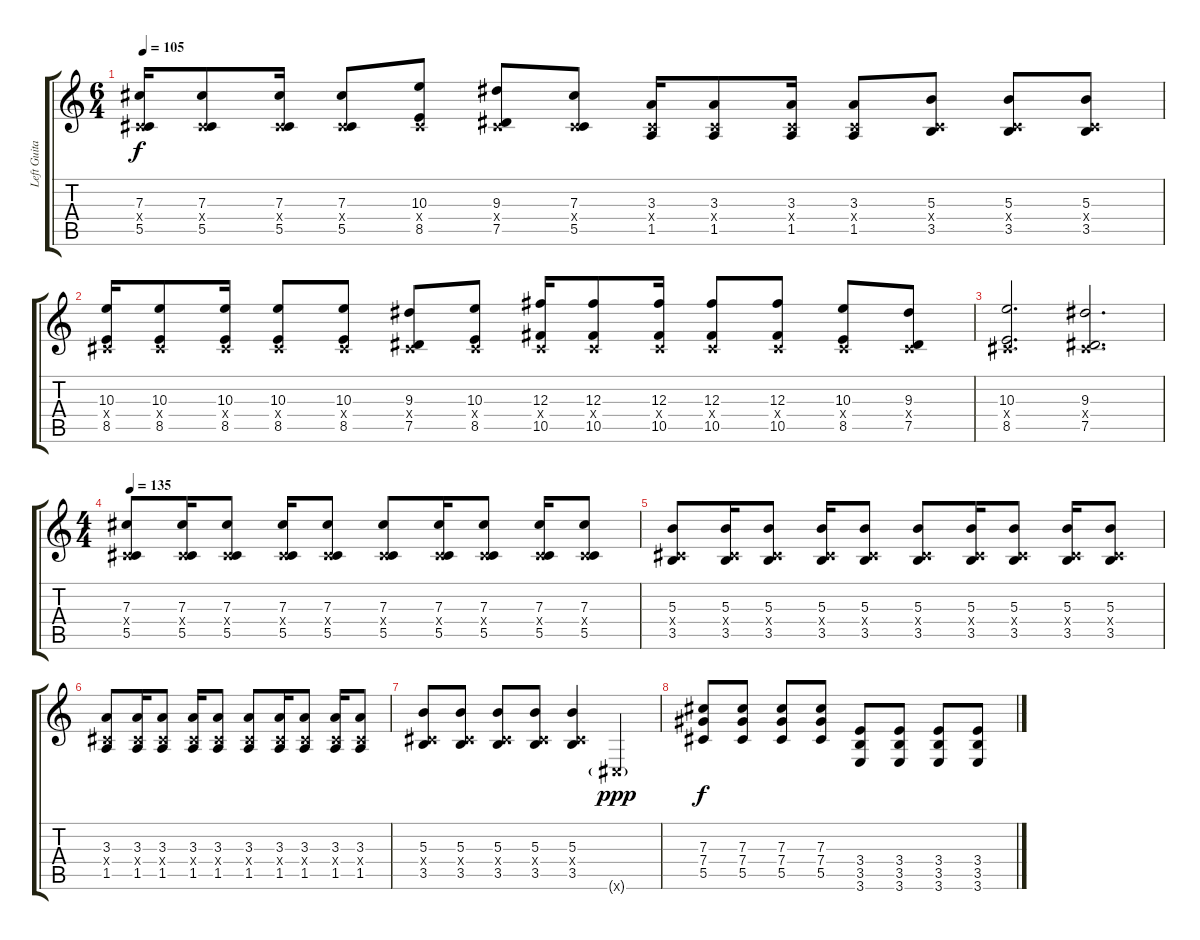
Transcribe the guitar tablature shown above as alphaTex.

\track ("Left Guitar" "Left Guita") {instrument distortionguitar}
\staff {score tabs}
\tuning (Eb4 Bb3 Gb3 Db3 Ab2 Db2) {hide}
\ts (6 4)
\tempo 105
\clef g2
\ks c
(7.3 0.4{x} 5.5).16{dy f} (7.3 0.4{x} 5.5).8 (7.3 0.4{x} 5.5).16 (7.3 0.4{x} 5.5).8 (10.3 0.4{x} 8.5).8 (9.3 0.4{x} 7.5).8 (7.3 0.4{x} 5.5).8 (3.3 0.4{x} 1.5).16 (3.3 0.4{x} 1.5).8 (3.3 0.4{x} 1.5).16 (3.3 0.4{x} 1.5).8 (5.3 0.4{x} 3.5).8 (5.3 0.4{x} 3.5).8 (5.3 0.4{x} 3.5).8 |
(10.3 0.4{x} 8.5).16 (10.3 0.4{x} 8.5).8 (10.3 0.4{x} 8.5).16 (10.3 0.4{x} 8.5).8 (10.3 0.4{x} 8.5).8 (9.3 0.4{x} 7.5).8 (10.3 0.4{x} 8.5).8 (12.3 0.4{x} 10.5).16 (12.3 0.4{x} 10.5).8 (12.3 0.4{x} 10.5).16 (12.3 0.4{x} 10.5).8 (12.3 0.4{x} 10.5).8 (10.3 0.4{x} 8.5).8 (9.3 0.4{x} 7.5).8 |
(10.3 0.4{x} 8.5).2{d} (9.3 0.4{x} 7.5).2{d} |
\ts (4 4)
\tempo 135
(7.3 0.4{x} 5.5).8 (7.3 0.4{x} 5.5).16 (7.3 0.4{x} 5.5).8 (7.3 0.4{x} 5.5).16 (7.3 0.4{x} 5.5).8 (7.3 0.4{x} 5.5).8 (7.3 0.4{x} 5.5).16 (7.3 0.4{x} 5.5).8 (7.3 0.4{x} 5.5).16 (7.3 0.4{x} 5.5).8 |
(5.3 0.4{x} 3.5).8 (5.3 0.4{x} 3.5).16 (5.3 0.4{x} 3.5).8 (5.3 0.4{x} 3.5).16 (5.3 0.4{x} 3.5).8 (5.3 0.4{x} 3.5).8 (5.3 0.4{x} 3.5).16 (5.3 0.4{x} 3.5).8 (5.3 0.4{x} 3.5).16 (5.3 0.4{x} 3.5).8 |
(3.3 0.4{x} 1.5).8 (3.3 0.4{x} 1.5).16 (3.3 0.4{x} 1.5).8 (3.3 0.4{x} 1.5).16 (3.3 0.4{x} 1.5).8 (3.3 0.4{x} 1.5).8 (3.3 0.4{x} 1.5).16 (3.3 0.4{x} 1.5).8 (3.3 0.4{x} 1.5).16 (3.3 0.4{x} 1.5).8 |
(5.3 0.4{x} 3.5).8 (5.3 0.4{x} 3.5).8 (5.3 0.4{x} 3.5).8 (5.3 0.4{x} 3.5).8 (5.3 0.4{x} 3.5).4 0.6{g x}.4{dy ppp} |
(7.3 7.4 5.5).8{dy f} (7.3 7.4 5.5).8 (7.3 7.4 5.5).8 (7.3 7.4 5.5).8 (3.4 3.5 3.6).8 (3.4 3.5 3.6).8 (3.4 3.5 3.6).8 (3.4 3.5 3.6).8
